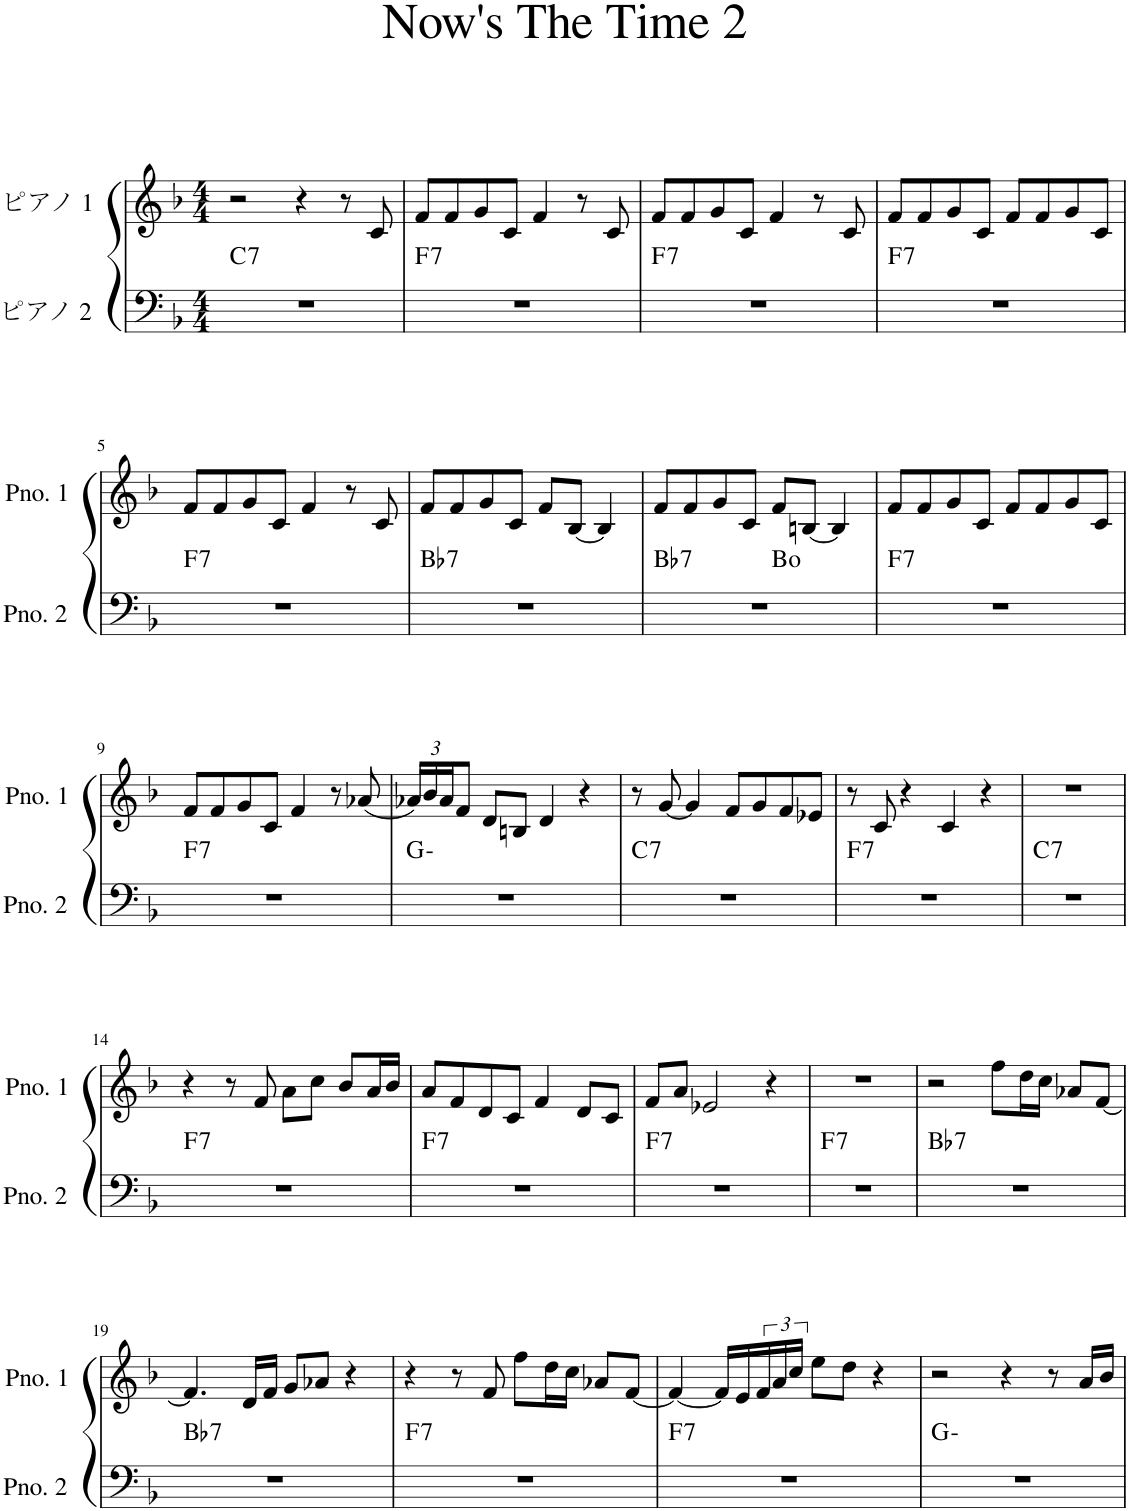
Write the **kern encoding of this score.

**kern	**harte	**kern
*part2	*part2	*part1
*staff2	*	*staff1
*I"ピアノ 2	*	*I"ピアノ 1
*clefF4	*	*clefG2
*k[b-]	*	*k[b-]
*M4/4	*	*M4/4
=1	=1	=1
!	!LO:H:kt=7	!
1r	C:7	2r
.	.	4r
.	.	8r
.	.	8c/
=2	=2	=2
!	!LO:H:kt=7	!
1r	F:7	8f/L
.	.	8f/
.	.	8g/
.	.	8c/J
.	.	4f/
.	.	8r
.	.	8c/
=3	=3	=3
!	!LO:H:kt=7	!
1r	F:7	8f/L
.	.	8f/
.	.	8g/
.	.	8c/J
.	.	4f/
.	.	8r
.	.	8c/
=4	=4	=4
!	!LO:H:kt=7	!
1r	F:7	8f/L
.	.	8f/
.	.	8g/
.	.	8c/J
.	.	8f/L
.	.	8f/
.	.	8g/
.	.	8c/J
!!LO:LB:g=z
=5	=5	=5
!	!LO:H:kt=7	!
1r	F:7	8f/L
.	.	8f/
.	.	8g/
.	.	8c/J
.	.	4f/
.	.	8r
.	.	8c/
=6	=6	=6
!	!LO:H:kt=7	!
1r	Bb:7	8f/L
.	.	8f/
.	.	8g/
.	.	8c/J
.	.	8f/L
.	.	[8B-/J
.	.	4B-/]
=7	=7	=7
!	!LO:H:kt=7	!
*^	*	*
1r	2ryy	Bb:7	8f/L
.	.	.	8f/
.	.	.	8g/
.	.	.	8c/J
.	2ryy	B:dim	8f/L
.	.	.	[8Bn/J
.	.	.	4B/]
=8	=8	=8	=8
!	!	!LO:H:kt=7	!
*v	*v	*	*
1r	F:7	8f/L
.	.	8f/
.	.	8g/
.	.	8c/J
.	.	8f/L
.	.	8f/
.	.	8g/
.	.	8c/J
!!LO:LB:g=z
=9	=9	=9
!	!LO:H:kt=7	!
1r	F:7	8f/L
.	.	8f/
.	.	8g/
.	.	8c/J
.	.	4f/
.	.	8r
.	.	(8a-X/
=10	=10	=10
*	*	*Xbrackettup
1r	G:min	24a-X/LL)
.	.	24b-/
.	.	24a-/J
.	.	8f/J
.	.	8d/L
.	.	8Bn/J
.	.	4d/
.	.	4r
=11	=11	=11
!	!LO:H:kt=7	!
1r	C:7	8r
.	.	[8g/
.	.	4g/]
.	.	8f/L
.	.	8g/
.	.	8f/
.	.	8e-X/J
=12	=12	=12
!	!LO:H:kt=7	!
1r	F:7	8r
.	.	8c/
.	.	4r
.	.	4c/
.	.	4r
=13	=13	=13
!	!LO:H:kt=7	!
1r	C:7	1r
!!LO:LB:g=z
=14	=14	=14
!	!LO:H:kt=7	!
1r	F:7	4r
.	.	8r
.	.	8f/
.	.	8a\L
.	.	8cc\J
.	.	8b-/L
.	.	16a/L
.	.	16b-/JJ
=15	=15	=15
!	!LO:H:kt=7	!
1r	F:7	8a/L
.	.	8f/
.	.	8d/
.	.	8c/J
.	.	4f/
.	.	8d/L
.	.	8c/J
=16	=16	=16
!	!LO:H:kt=7	!
1r	F:7	8f/L
.	.	8a/J
.	.	2e-X/
.	.	4r
=17	=17	=17
!	!LO:H:kt=7	!
1r	F:7	1r
=18	=18	=18
!	!LO:H:kt=7	!
1r	Bb:7	2r
.	.	8ff\L
.	.	16dd\L
.	.	16cc\JJ
.	.	8a-X/L
.	.	[8f/J
!!LO:LB:g=z
=19	=19	=19
!	!LO:H:kt=7	!
1r	Bb:7	4.f/]
.	.	16d/LL
.	.	16f/JJ
.	.	8g/L
.	.	8a-X/J
.	.	4r
=20	=20	=20
!	!LO:H:kt=7	!
1r	F:7	4r
.	.	8r
.	.	8f/
.	.	8ff\L
.	.	16dd\L
.	.	16cc\JJ
.	.	8a-X/L
.	.	[8f/J
=21	=21	=21
!	!LO:H:kt=7	!
1r	F:7	4f/_
.	.	16f/LL]
.	.	16e/
*	*	*brackettup
.	.	24f/
.	.	24a/
.	.	24cc/JJ
.	.	8ee\L
.	.	8dd\J
.	.	4r
=22	=22	=22
1r	G:min	2r
.	.	4r
.	.	8r
.	.	16a/LL
.	.	16b-/JJ
=	=	=
*-	*-	*-
